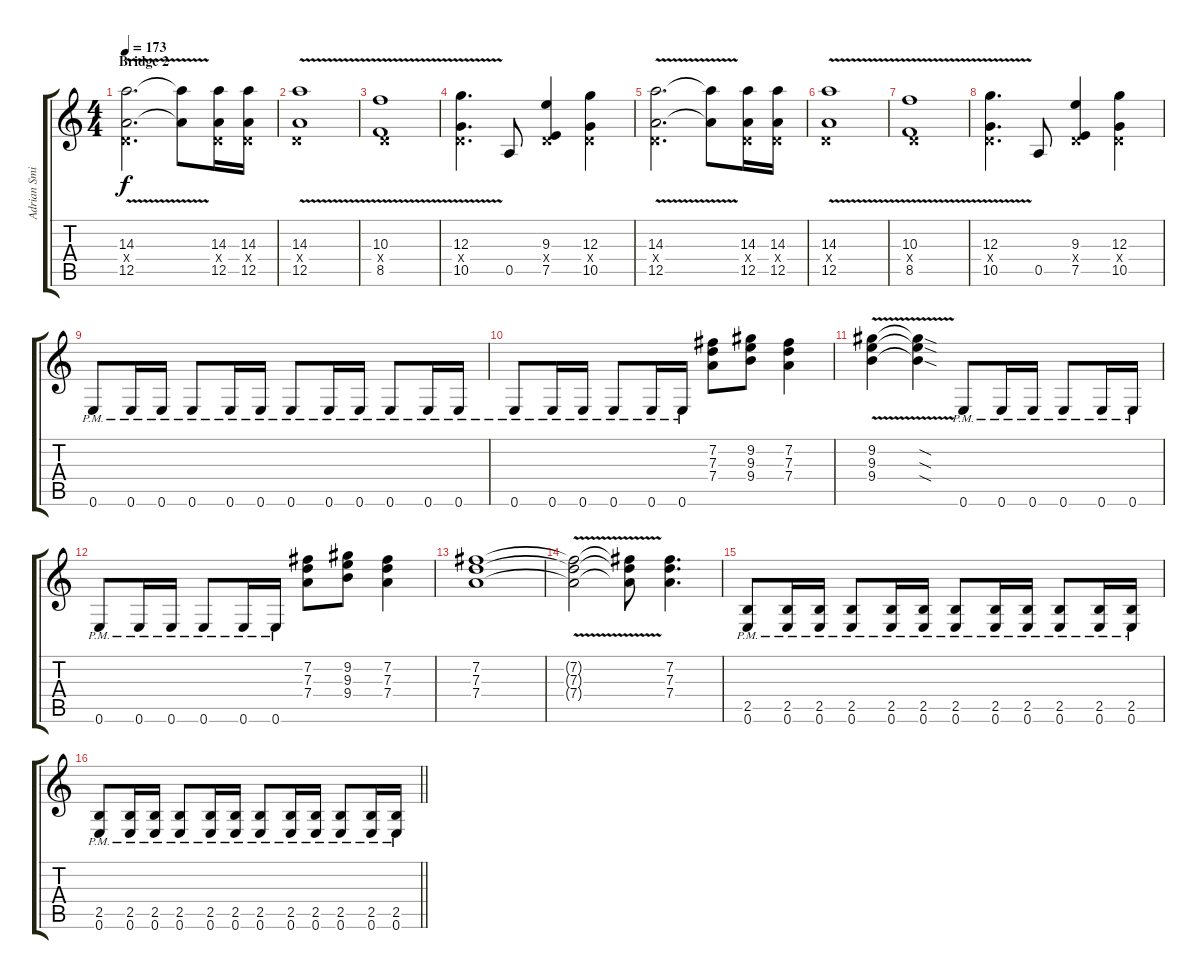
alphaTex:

\track ("Adrian Smith" "Adrian Smi") {instrument overdrivenguitar}
\staff {score tabs}
\tuning (E4 B3 G3 D3 A2 E2) {hide}
\ts (4 4)
\section ("" "Bridge 2")
\tempo 173
\clef g2
\ks c
(14.3{v} 0.4{x} 12.5{v}).2{d dy f} (14.3{t} 12.5{t}).8 (14.3 0.4{x} 12.5).16 (14.3 0.4{x} 12.5).16 |
(14.3{v} 0.4{x} 12.5{v}).1 |
(10.3{v} 0.4{x} 8.5{v}).1 |
(12.3{v} 0.4{x} 10.5{v}).4{d} 0.5.8 (9.3 0.4{x} 7.5).4 (12.3 0.4{x} 10.5).4 |
(14.3{v} 0.4{x} 12.5{v}).2{d} (14.3{t} 12.5{t}).8 (14.3 0.4{x} 12.5).16 (14.3 0.4{x} 12.5).16 |
(14.3{v} 0.4{x} 12.5{v}).1 |
(10.3{v} 0.4{x} 8.5{v}).1 |
(12.3{v} 0.4{x} 10.5{v}).4{d} 0.5.8 (9.3 0.4{x} 7.5).4 (12.3 0.4{x} 10.5).4 |
0.6{pm}.8 0.6{pm}.16 0.6{pm}.16 0.6{pm}.8 0.6{pm}.16 0.6{pm}.16 0.6{pm}.8 0.6{pm}.16 0.6{pm}.16 0.6{pm}.8 0.6{pm}.16 0.6{pm}.16 |
0.6{pm}.8 0.6{pm}.16 0.6{pm}.16 0.6{pm}.8 0.6{pm}.16 0.6{pm}.16 (7.2 7.3 7.4).8 (9.2 9.3 9.4).8 (7.2 7.3 7.4).4 |
(9.2{v} 9.3{v} 9.4{v}).4 (9.2{sod t} 9.3{sod t} 9.4{sod t}).4 0.6{pm}.8 0.6{pm}.16 0.6{pm}.16 0.6{pm}.8 0.6{pm}.16 0.6{pm}.16 |
0.6{pm}.8 0.6{pm}.16 0.6{pm}.16 0.6{pm}.8 0.6{pm}.16 0.6{pm}.16 (7.2 7.3 7.4).8 (9.2 9.3 9.4).8 (7.2 7.3 7.4).4 |
(7.2 7.3 7.4).1 |
(7.2{v t} 7.3{v t} 7.4{v t}).2 (7.2{t} 7.3{t} 7.4{t}).8 (7.2 7.3 7.4).4{d} |
(2.5{pm} 0.6{pm}).8 (2.5{pm} 0.6{pm}).16 (2.5{pm} 0.6{pm}).16 (2.5{pm} 0.6{pm}).8 (2.5{pm} 0.6{pm}).16 (2.5{pm} 0.6{pm}).16 (2.5{pm} 0.6{pm}).8 (2.5{pm} 0.6{pm}).16 (2.5{pm} 0.6{pm}).16 (2.5{pm} 0.6{pm}).8 (2.5{pm} 0.6{pm}).16 (2.5{pm} 0.6{pm}).16 |
\barLineRight lightlight
(2.5{pm} 0.6{pm}).8 (2.5{pm} 0.6{pm}).16 (2.5{pm} 0.6{pm}).16 (2.5{pm} 0.6{pm}).8 (2.5{pm} 0.6{pm}).16 (2.5{pm} 0.6{pm}).16 (2.5{pm} 0.6{pm}).8 (2.5{pm} 0.6{pm}).16 (2.5{pm} 0.6{pm}).16 (2.5{pm} 0.6{pm}).8 (2.5{pm} 0.6{pm}).16 (2.5{pm} 0.6{pm}).16
